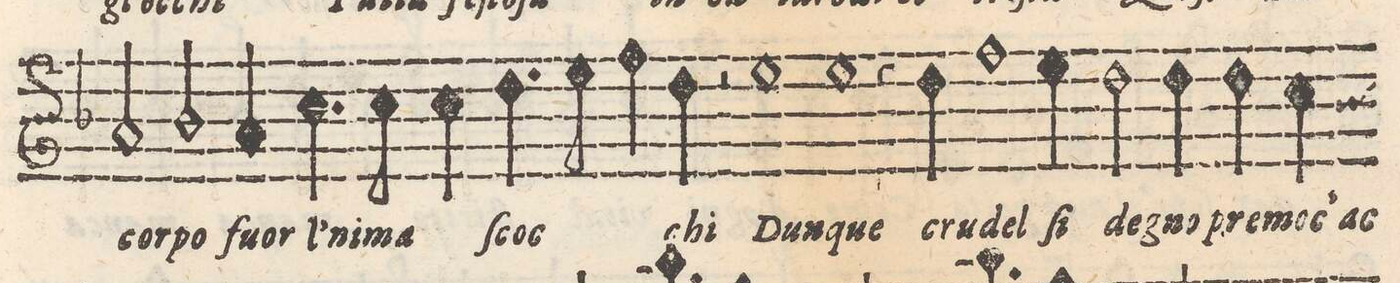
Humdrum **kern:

**kern	**text
*I"CANTO	*
*clefG2	*
*k[b-]	*
*met(C)	*
*M4/4	*
2a/	cor-
2b-y/	-po
=34-	=34-
4a/	fuor
4.cc\	l'-
8cc\	-ni-
4cc\	-ma
=35-	=35-
4.dd\	ſcoc-
8eeny\	.
4ff\	.
4dd\	-chi
=36-	=36-
2r	.
1ee\	Dun-
=37-	=37-
1ee\	-que
=38-	=38-
4r	.
4dd\	cru-
=39-	=39-
1ff	-del
=40-	=40-
4ee\	ſi
2dd\	deg-
4dd\	-no
=41-	=41-
4dd\	pre-
4cc\	-moc'ac
*custos:b	*
*-	*-
